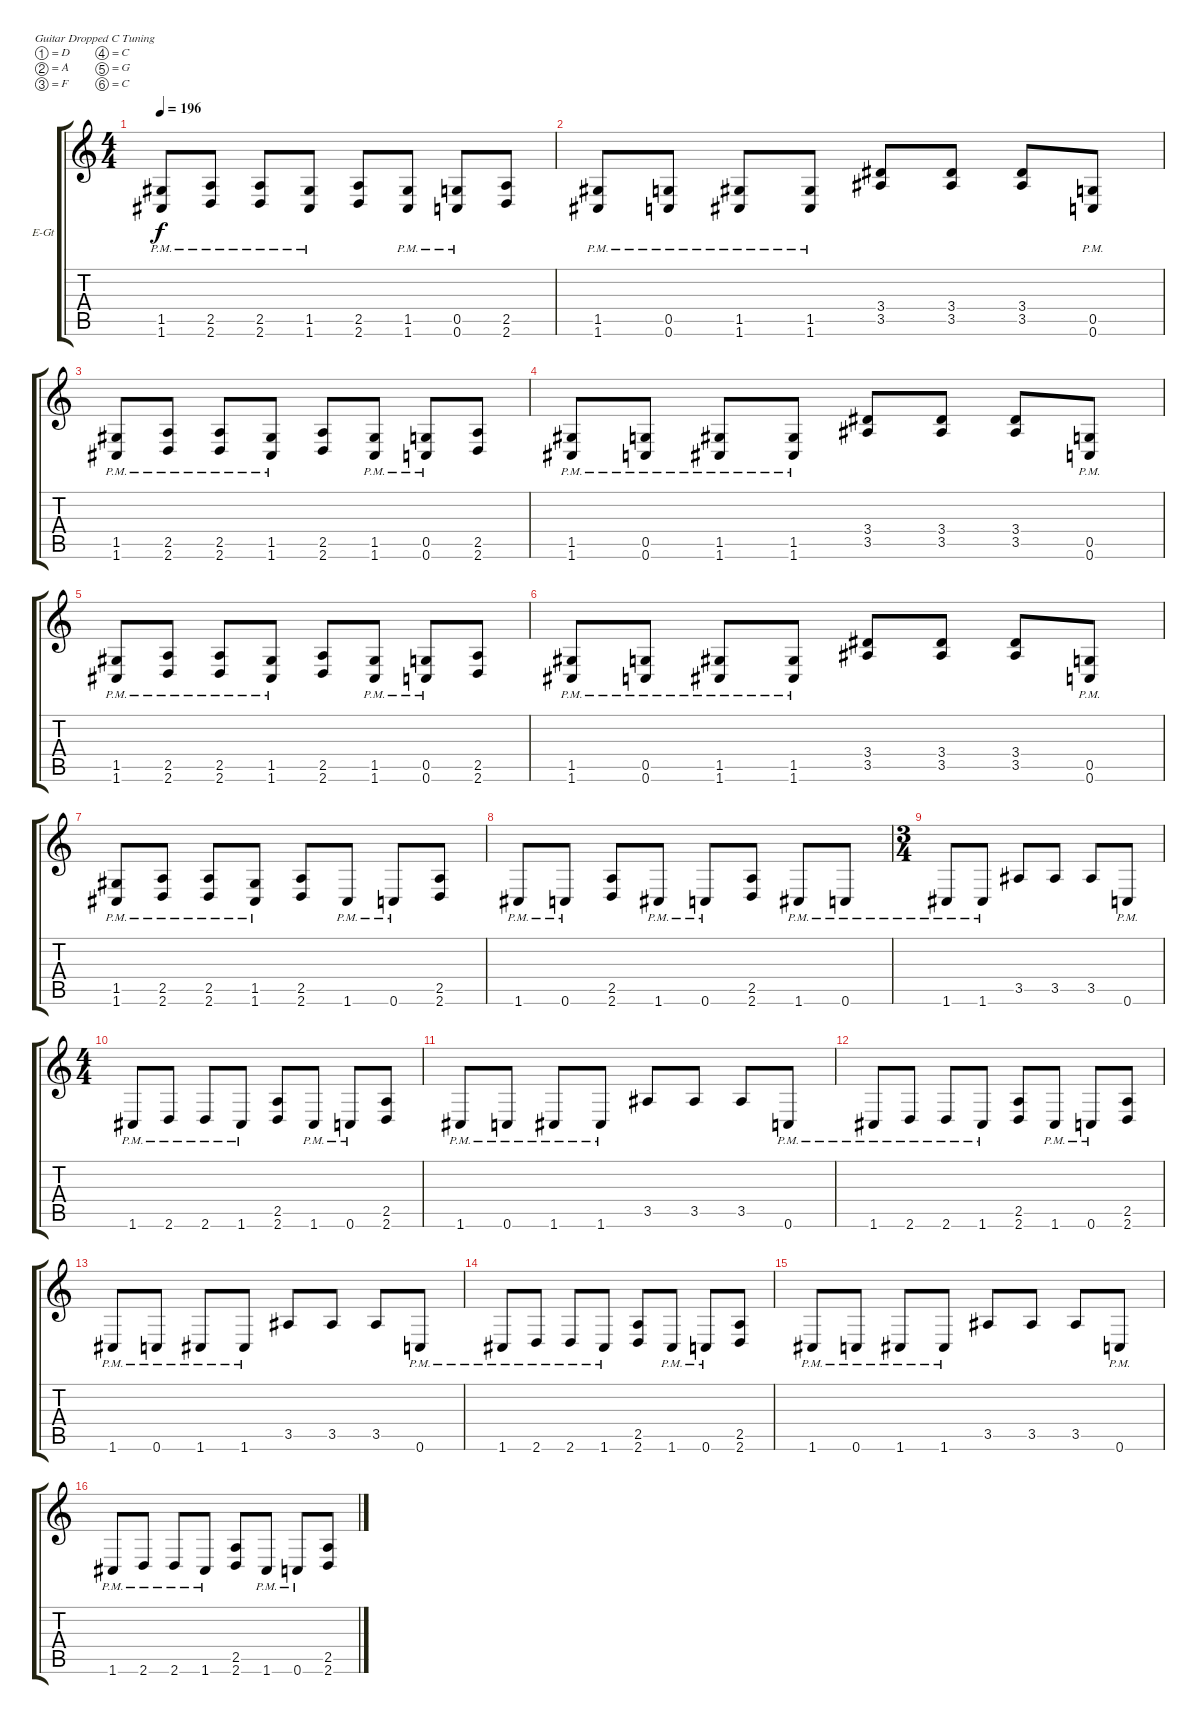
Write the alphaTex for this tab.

\defaultSystemsLayout 4
\bracketExtendMode groupsimilarinstruments
\firstSystemTrackNameOrientation horizontal
\otherSystemsTrackNameOrientation horizontal
\track ("James Hetfield (Rhythm)" "E-Gt") {instrument distortionguitar}
\staff {score tabs}
\tuning (D4 A3 F3 C3 G2 C2)
\ts (4 4)
\tempo 196
\clef g2
\ks c
(1.6{pm} 1.5{pm}).8{dy f} (2.6{pm} 2.5{pm}).8 (2.6{pm} 2.5{pm}).8 (1.6{pm} 1.5{pm}).8 (2.6 2.5).8 (1.6{pm} 1.5{pm}).8 (0.6{pm} 0.5{pm}).8 (2.6 2.5).8 |
(1.6{pm} 1.5{pm}).8 (0.6{pm} 0.5{pm}).8 (1.6{pm} 1.5{pm}).8 (1.6{pm} 1.5{pm}).8 (3.5 3.4).8 (3.5 3.4).8 (3.5 3.4).8 (0.6{pm} 0.5{pm}).8 |
(1.6{pm} 1.5{pm}).8 (2.6{pm} 2.5{pm}).8 (2.6{pm} 2.5{pm}).8 (1.6{pm} 1.5{pm}).8 (2.6 2.5).8 (1.6{pm} 1.5{pm}).8 (0.6{pm} 0.5{pm}).8 (2.6 2.5).8 |
(1.6{pm} 1.5{pm}).8 (0.6{pm} 0.5{pm}).8 (1.6{pm} 1.5{pm}).8 (1.6{pm} 1.5{pm}).8 (3.5 3.4).8 (3.5 3.4).8 (3.5 3.4).8 (0.6{pm} 0.5{pm}).8 |
(1.6{pm} 1.5{pm}).8 (2.6{pm} 2.5{pm}).8 (2.6{pm} 2.5{pm}).8 (1.6{pm} 1.5{pm}).8 (2.6 2.5).8 (1.6{pm} 1.5{pm}).8 (0.6{pm} 0.5{pm}).8 (2.6 2.5).8 |
(1.6{pm} 1.5{pm}).8 (0.6{pm} 0.5{pm}).8 (1.6{pm} 1.5{pm}).8 (1.6{pm} 1.5{pm}).8 (3.5 3.4).8 (3.5 3.4).8 (3.5 3.4).8 (0.6{pm} 0.5{pm}).8 |
(1.6{pm} 1.5{pm}).8 (2.6{pm} 2.5{pm}).8 (2.6{pm} 2.5{pm}).8 (1.6{pm} 1.5{pm}).8 (2.6 2.5).8 1.6{pm}.8 0.6{pm}.8 (2.5 2.6).8 |
1.6{pm}.8 0.6{pm}.8 (2.6 2.5).8 1.6{pm}.8 0.6{pm}.8 (2.6 2.5).8 1.6{pm}.8 0.6{pm}.8 |
\ts (3 4)
1.6{pm}.8 1.6{pm}.8 3.5.8 3.5.8 3.5.8 0.6{pm}.8 |
\ts (4 4)
1.6{pm}.8 2.6{pm}.8 2.6{pm}.8 1.6{pm}.8 (2.6 2.5).8 1.6{pm}.8 0.6{pm}.8 (2.5 2.6).8 |
1.6{pm}.8 0.6{pm}.8 1.6{pm}.8 1.6{pm}.8 3.5.8 3.5.8 3.5.8 0.6{pm}.8 |
1.6{pm}.8 2.6{pm}.8 2.6{pm}.8 1.6{pm}.8 (2.6 2.5).8 1.6{pm}.8 0.6{pm}.8 (2.5 2.6).8 |
1.6{pm}.8 0.6{pm}.8 1.6{pm}.8 1.6{pm}.8 3.5.8 3.5.8 3.5.8 0.6{pm}.8 |
1.6{pm}.8 2.6{pm}.8 2.6{pm}.8 1.6{pm}.8 (2.6 2.5).8 1.6{pm}.8 0.6{pm}.8 (2.5 2.6).8 |
1.6{pm}.8 0.6{pm}.8 1.6{pm}.8 1.6{pm}.8 3.5.8 3.5.8 3.5.8 0.6{pm}.8 |
1.6{pm}.8 2.6{pm}.8 2.6{pm}.8 1.6{pm}.8 (2.6 2.5).8 1.6{pm}.8 0.6{pm}.8 (2.6 2.5).8
